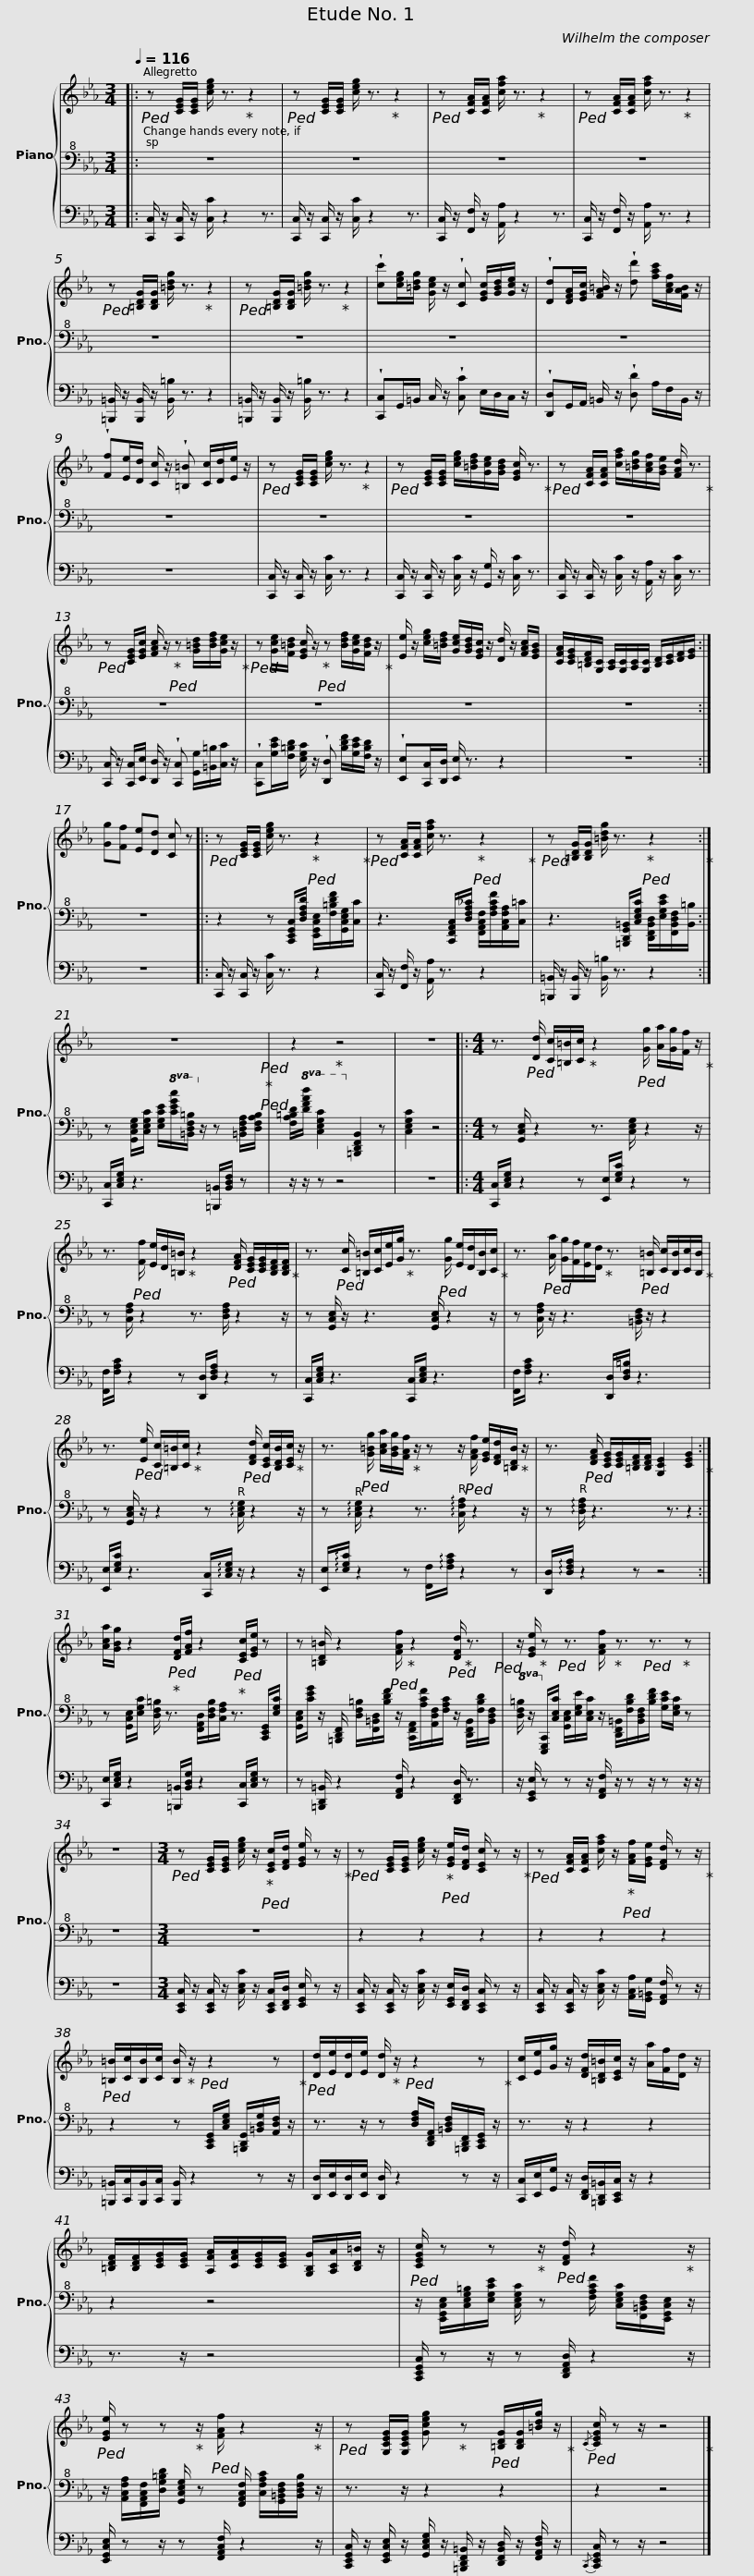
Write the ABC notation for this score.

X:1
%%score { 1 | 2 | 3 }
L:1/8
Q:1/4=116
M:3/4
I:linebreak $
K:Eb
V:1 treble
V:2 bass+8
V:3 bass
V:1
|:!ped! z [CEG]/[CEG]/ [ceg]/ z3/2!ped-up! z2 |!ped! z [CEG]/[CEG]/ [ceg]/ z3/2!ped-up! z2 |!ped! z [CFA]/[CFA]/ [cfa]/ z3/2!ped-up! z2 |!ped! z [CFA]/[CFA]/ [cfa]/ z3/2!ped-up! z2 |$!ped! z [=B,DG]/[B,DG]/ [=Bdg]/ z3/2!ped-up! z2 | %5
!ped! z [=B,DG]/[B,DG]/ [=Bdg]/ z3/2!ped-up! z2 | !wedge![cc'][ceg]/[=Bdg]/ [Gce]/ z/ !wedge![Cc] [EGc]/[GBd]/[Gce]/ z/ | !wedge![Dd][DFA]/[EGc]/ [FA=B]/ z/ !wedge![dd'] [fac']/[Acf]/[FAB]/ z/ |$ !wedge![Ff][Ee]/[Dd]/ [Cc]/ z/ !wedge![=B,=B] [Cc]/[Dd]/[Ee]/ z/ |!ped! z [CEG]/[CEG]/ [ceg]/ z3/2!ped-up! z2 | %10
!ped! z [CEG]/[CEG]/ [ceg]/[=Bdf]/[Gce]/[GBd]/ [EGc]/ z3/2!ped-up! |!ped! z [CFA]/[CFA]/ [cfa]/[=Bdg]/[Acf]/[GBe]/ [FAd]/ z3/2!ped-up! |$!ped! z [CEG]/[EGc]/ [FAc]/ z/!ped-up!!ped! z [G=Bd]/[Bdf]/[Gce]/ z/!ped-up! |!ped! z [Gce]/[F=Bd]/ [EGc]/ z/!ped-up!!ped! z [Bdf]/[Gce]/[FBd]/ z/!ped-up! | [Ee]/ z/ [ceg]/[=Bdf]/ [Gce]/[GBd]/[EGc]/ z/ [Dd]/ z/ [FAc]/[EGB]/ |$ %15
 [CFA]/[CEG]/[=B,DF]/[G,C]/ [A,C]/[G,C]/[A,C]/[G,C]/ [B,D]/[CE]/[DF]/[EG]/ :| [Gg][Ff] [Ee][Dd] [Cc] z |:!ped! z [CEG]/[CEG]/ [ceg]/ z3/2!ped-up!!ped! z2!ped-up! |$!ped! z [CFA]/[CFA]/ [cfa]/ z3/2!ped-up!!ped! z2!ped-up! |!ped! z [=B,DG]/[B,DG]/ [=Bdg]/ z3/2!ped-up!!ped! z2!ped-up! :| %20
 z6!ped!!ped-up!!ped! |$ z2!ped-up! z4 | z6 |:[K:Eb][M:4/4] z3/2!ped! [Dd]/ [Cc]/[=B,=B]/[Cc]/!ped-up! z2!ped! [Gg]/ [Aa]/[Gg]/[Ff]/ z/!ped-up! |$ z3/2!ped! [Ff]/ [Ee]/[Dd]/[=B,=B]/!ped-up! z2!ped! [DFA]/ [CEG]/[CEG]/[B,DF]/[B,DF]/!ped-up! | %25
 z3/2!ped! [Cc]/ [=B,=B]/[Cc]/[Ee]/[Gg]/!ped-up! z3/2!ped! [Gg]/ [Ee]/[Dd]/[B,B]/[Cc]/!ped-up! |$ z3/2!ped! [Aa]/ [Gg]/[Ff]/[Ee]/[Dd]/!ped-up! z3/2!ped! [=B,=B]/ [Cc]/[B,B]/[Cc]/[B,B]/!ped-up! | z3/2!ped! [Ee]/ [Cc]/[=B,=B]/[Cc]/!ped-up! z2!ped! [DFd]/ [CEc]/[B,DB]/[CEc]/!ped-up! z/ |$ z3/2!ped! [G=Bg]/ [Aca]/[GBg]/[FAf]/!ped-up! z/ z z/!ped! [FAf]/ [EGe]/[DFd]/[=B,DB]/!ped-up! z/ | z3/2!ped! [DFA]/ [CEG]/[CEG]/[=B,DF]/[B,DF]/ [G,CE]2 [CEG]2!ped-up! :|$ %30
 [Aca]/[GBg]/ z2!ped!!ped-up! [DFd]/[FAf]/ z2!ped!!ped-up! [CEc]/[EGe]/ z | z [=B,D=B]/ z2!ped! [FAf]/!ped-up! z2!ped! [DFd]/!ped-up! z3/2!ped! |$ z/ [EGe]/!ped-up! z!ped! z3/2 [FAf]/!ped-up! z3/2!ped! z3/2!ped-up! z | z8 |[M:3/4]!ped! z [CEG]/[CEG]/ [ceg]/ z/!ped-up!!ped! [CEc]/[DFd]/ [EGe]/ z z/!ped-up! |$ %35
!ped! z [CEG]/[CEG]/ [ceg]/ z/!ped-up!!ped! [EGe]/[DFd]/ [CEc]/ z z/!ped-up! |!ped! z [CFA]/[CFA]/ [cfa]/ z/!ped-up!!ped! [FAf]/[EGe]/ [DFd]/ z z/!ped-up! |!ped! [=B,=B]/[Cc]/[B,B]/[Cc]/ [B,B]/!ped-up! z/!ped! z2 z!ped-up! |$!ped! [Dd]/[Ee]/[Dd]/[Ee]/ [Dd]/!ped-up! z/!ped! z2 z!ped-up! | [Cc]/[Ee]/[Gg]/ z/ [DFd]/[=B,D=B]/[CEc]/ z/ [Aa]/[Ff]/[Dd]/ z/ | %40
 [=B,DF]/[B,DF]/[CEG]/[CEG]/ [A,FA]/[CFA]/[CEG]/[CEG]/ [G,B,G]/[A,CA]/[B,D=B]/ z/ |$!ped! [CEGc]/ z z!ped-up! z/!ped! [DFd]/ z2!ped-up! z/ |!ped! [EGe]/ z z!ped-up! z/!ped! [FAf]/ z2!ped-up! z/ |!ped! z [G,CEG]/[G,CEG]/ [Gceg]!ped-up! z!ped! [=B,DG]/[B,DG]/[=Bdg]/ z/!ped-up! |$!ped!{/C} [CEGc]/ z z/ z4!ped-up! |] %45
V:2
|: z6 | z6 | z6 | z6 |$ z6 | %5
 z6 | z6 | z6 |$ z6 | z6 | %10
 z6 | z6 |$ z6 | z6 | z6 |$ %15
 z6 :| z6 |: z2 z [C,,E,,G,,C,]/[D,F,A,D]/ [E,,G,,C,E,]/[F,=B,DF]/[G,,C,E,G,]/[C,C]/ |$ z3 [C,,F,,A,,C,]/[D,F,A,_C]/ [F,,A,,C,F,]/[F,A,CF]/[A,,C,F,A,]/[C,=C]/ | z3 [=B,,,D,,G,,=B,,]/[C,E,G,C]/ [D,,F,,B,,D,]/[E,G,CE]/[F,,B,,D,F,]/[B,,=B,]/ :| %20
 z [G,,C,E,G,]/[C,E,G,C]/ [E,G,CE]/!8va(![CEGc]/[=B,DF=B]/!8va)! z/ z [=B,,D,F,A,]/[D,F,A,B,]/ |$ [F,A,=B,D]/!8va(![DFAd]/ [CEGc]2!8va)! [=B,,D,F,B,]2 z | [C,E,G,C]2 z4 |:[K:Eb][M:4/4] z [G,,C,E,]/ z2 z3/2 [C,E,G,]/ z2 z/ |$ z [C,F,A,]/ z2 z3/2 [D,F,A,]/ z2 z/ | %25
 z [G,,C,E,]/ z/ z3 [G,,C,E,]/ z2 z/ |$ z [C,F,A,]/ z/ z3 [=B,,D,F,]/ z/ z2 | z [G,,C,E,]/ z/ z2 z !arpeggio![C,E,G,]/ z2 z/ |$ z !arpeggio![C,E,G,]/ z2 z3/2 !arpeggio![C,F,A,]/ z2 z/ | z !arpeggio![D,F,A,]/ z3 z3/2 z2 :|$ %30
 z [G,,C,E,]/[E,G,C]/ [D,F,=B,]/ z3/2 [F,,A,,D,]/[D,F,B,]/[C,F,A,]/ z3/2 [C,,E,,G,,]/[E,G,C]/ | [G,,C,E,]/[CEG]/ z/ [=B,,,D,,F,,]/ [D,F,=B,]/[F,,=B,,D,]/[B,DF]/ z/ [C,,F,,A,,]/[A,CF]/[A,,D,F,]/[F,A,C]/ z/ [D,,F,,B,,]/[F,B,D]/[B,,D,F,]/ |$ [D,F,=B,]/!8va(! z/!8va)! [E,,G,,C,]/[C,E,C]/ [G,,C,E,]/[E,G,E]/[C,E,C]/ z/ [D,,F,,=B,,]/[F,B,D]/[B,,D,F,]/[B,DF]/ [G,CE]/[E,G,C]/ z | z8 |[M:3/4] z6 |$ %35
 z2 z2 z2 | z2 z2 z2 | z2 z [C,,E,,G,,]/[C,E,G,]/ [=B,,,D,,G,,]/[=B,,D,G,]/[A,,D,F,]/ z/ |$ z3/2 z/ z [D,F,A,]/[D,,F,,A,,]/ [=B,,D,F,]/[=B,,,D,,F,,]/[C,,E,,G,,]/ z/ | z3/2 z/ z2 z2 | %40
 z2 z4 |$ z/ [E,,G,,C,E,]/[C,E,G,=B,]/[E,G,CE]/ [C,E,G,C]/ z [F,A,CF]/ [C,E,G,C]/[F,,=B,,D,F,]/[E,,G,,C,E,]/ z/ | z/ [A,,C,F,A,]/[F,,A,,C,F,]/[D,G,=B,D]/ [G,,C,E,G,]/ z [F,,A,,C,F,]/ [C,F,A,C]/[G,,=B,,D,F,]/[B,,D,F,B,]/ z/ | z3/2 z/ z2 z2 |$ z2 z4 |] %45
V:3
|: [C,,C,]/ z/ [C,,C,]/ z/ [C,C]/ z2 z3/2 | [C,,C,]/ z/ [C,,C,]/ z/ [C,C]/ z2 z3/2 | [C,,C,]/ z/ [F,,F,]/ z/ [A,,A,]/ z2 z3/2 | [C,,C,]/ z/ [F,,F,]/ z/ [A,,A,]/ z3/2 z2 |$ [=B,,,=B,,]/ z/ [B,,,B,,]/ z/ [B,,=B,]/ z3/2 z2 | %5
 [=B,,,=B,,]/ z/ [B,,,B,,]/ z/ [B,,=B,]/ z3/2 z2 | !wedge![C,,C,]G,,/=B,,/ C,/ z/ !wedge![C,C] E,/D,/C,/ z/ | !wedge![D,,D,]G,,/A,,/ =B,,/ z/ !wedge![D,D] A,/F,/B,,/ z/ |$ z6 | [C,,C,]/ z/ [C,,C,]/ z/ [C,C]/ z3/2 z2 | %10
 [C,,C,]/ z/ [C,,C,]/ z/ [C,C]/ z/ [G,,G,]/ z/ [C,C]/ z3/2 | [C,,C,]/ z/ [C,,C,]/ z/ [C,C]/ z/ [A,,A,]/ z/ [C,C]/ z3/2 |$ [C,,C,]/ z/ [C,,C,]/[E,,E,]/ [D,,D,]/ z/ !wedge![C,,C,] [G,,G,]/[=B,,=B,]/[C,C]/ z/ | !wedge![C,,C,][G,CE]/[F,=B,D]/ [E,G,C]/ z/ !wedge![D,,D,] [B,DF]/[G,CE]/[F,B,D]/ z/ | !wedge![E,,E,][C,,C,]/[D,,D,]/ [E,,E,]/ z3/2 z2 |$ %15
 z6 :| z6 |: [C,,C,]/ z/ [C,,C,]/ z/ [C,C]/ z3/2 z2 |$ [C,,C,]/ z/ [F,,F,]/ z/ [A,,A,]/ z3/2 z2 | [=B,,,=B,,]/ z/ [B,,,B,,]/ z/ [B,,=B,]/ z3/2 z2 :| %20
 [C,,C,]/[C,E,G,]/ z3 [=B,,,=B,,]/[B,,D,F,]/ z |$ z/ z/ z z4 | z6 |:[K:Eb][M:4/4] [C,,C,]/[C,E,G,]/ z2 z [E,,E,]/[E,G,C]/ z2 z |$ [F,,F,]/[F,A,C]/ z2 z [D,,D,]/[D,F,A,]/ z2 z | %25
 [C,,C,]/[C,E,G,]/ z3 [C,,C,]/[C,E,G,]/ z3 |$ [F,,F,]/[F,A,C]/ z3 [D,,D,]/[D,F,=B,]/ z3 | [E,,E,]/[E,G,C]/ z3 [C,,C,]/!arpeggio![C,E,G,]/ z/ z2 z/ |$ [E,,E,]/!arpeggio![E,G,C]/ z2 z [F,,F,]/!arpeggio![F,A,C]/ z2 z | [D,,D,]/!arpeggio![D,F,A,]/ z2 z z4 :|$ %30
 [C,,E,]/[C,E,G,]/ z2 [=B,,,=B,,]/[B,,D,G,]/ z2 [C,,C,]/[C,E,G,]/ z | z [=B,,,D,,=B,,]/ z2 [F,,A,,F,]/ z2 [D,,F,,D,]/ z3/2 |$ z/ [E,,G,,E,]/ z z z/ [F,,A,,F,]/ z/ z z/ z z/ z/ | z8 |[M:3/4] [C,,E,,C,]/ z/ [C,,E,,C,]/ z/ [C,E,C]/ z/ [C,,E,,C,]/[D,,F,,D,]/ [E,,G,,E,]/ z z/ |$ %35
 [C,,E,,C,]/ z/ [C,,E,,C,]/ z/ [C,E,C]/ z/ [E,,G,,E,]/[D,,F,,D,]/ [C,,E,,C,]/ z z/ | [C,,E,,C,]/ z/ [C,,E,,C,]/ z/ [C,E,C]/ z/ [A,,C,A,]/[G,,=B,,G,]/ [F,,A,,F,]/ z z/ | [=B,,,=B,,]/[C,,C,]/[B,,,B,,]/[C,,C,]/ [B,,,B,,]/ z2 z z/ |$ [D,,D,]/[E,,E,]/[D,,D,]/[E,,E,]/ [D,,D,]/ z2 z z/ | [C,,C,]/[E,,E,]/[G,,G,]/ z/ [D,,F,,D,]/[=B,,,D,,=B,,]/[C,,E,,C,]/ z/ z2 | %40
 z3/2 z/ z4 |$ [C,,E,,G,,C,]/ z z/ z [D,,F,,A,,D,]/ z2 z/ | [E,,G,,C,E,]/ z z/ z [F,,A,,C,F,]/ z2 z/ | [C,,E,,G,,C,]/ z/ [E,,G,,C,E,]/ z/ [G,,C,E,G,]/ z/ [=B,,,D,,F,,=B,,]/ z/ [D,,F,,B,,D,]/ z/ [F,,A,,D,F,]/ z/ |${/C,,} [C,,E,,G,,C,]/ z z/ z4 |] %45
